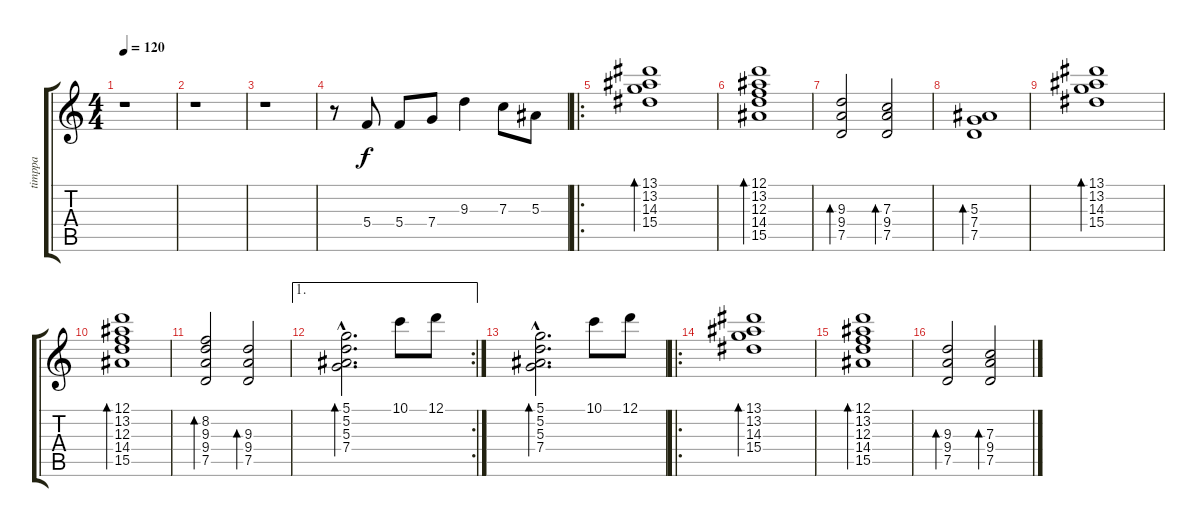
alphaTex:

\track ("timppa" "timppa") {instrument overdrivenguitar}
\staff {score tabs}
\tuning (D4 A3 F3 C3 G2 D2) {hide}
\ts (4 4)
\tempo 120
\clef g2
\ks c
r.1{dy f} |
r.1 |
r.1 |
r.8 5.4.8 5.4.8 7.4.8 9.3.4 7.3.8 5.3.8 |
\ro
(13.1 13.2 14.3 15.4).1{bd 120 volume 10} |
(12.1 13.2 12.3 14.4 15.5).1{bd 120} |
(9.3 9.4 7.5).2{bd 120 volume 13} (7.3 9.4 7.5).2{bd 120} |
(5.3 7.4 7.5).1{bd 120} |
(13.1 13.2 14.3 15.4).1{bd 120 volume 10} |
(12.1 13.2 12.3 14.4 15.5).1{bd 120} |
(8.2 9.3 9.4 7.5).2{bd 120 volume 13} (9.3 9.4 7.5).2{bd 120} |
\ae 1
\rc 2
(5.1{hac} 5.2{hac} 5.3{hac} 7.4{hac}).2{d bd 120} 10.1.8{volume 11} 12.1.8 |
(5.1{hac} 5.2{hac} 5.3{hac} 7.4{hac}).2{d bd 120} 10.1.8{volume 11} 12.1.8 |
\ro
(13.1 13.2 14.3 15.4).1{bd 120 volume 10} |
(12.1 13.2 12.3 14.4 15.5).1{bd 120} |
(9.3 9.4 7.5).2{bd 120 volume 13} (7.3 9.4 7.5).2{bd 120}
